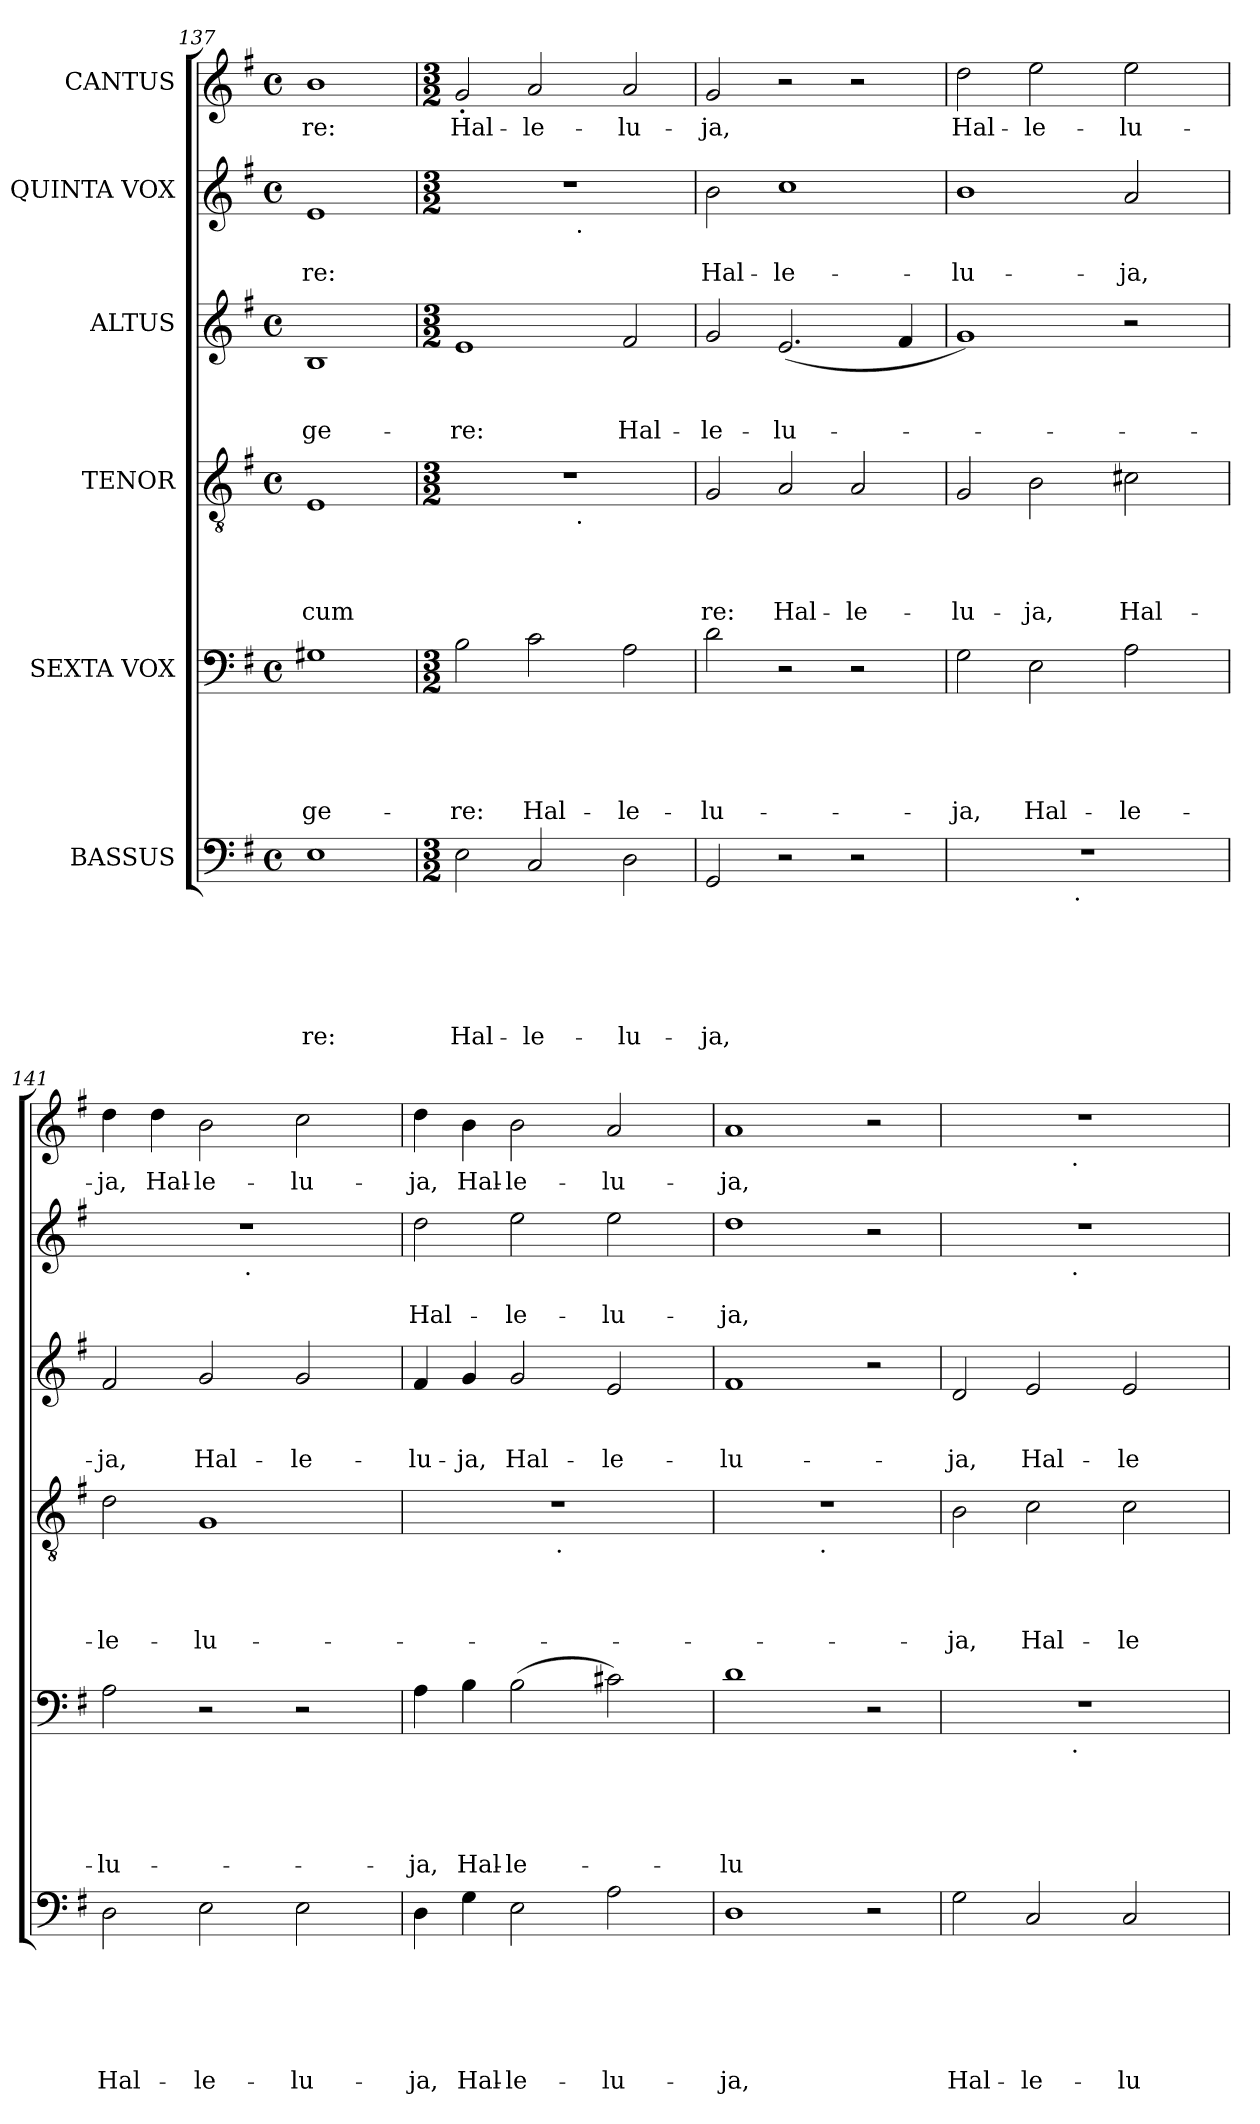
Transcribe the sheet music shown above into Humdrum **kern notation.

**kern	**text	**text	**text	**text	**text	**text	**kern	**text	**text	**text	**text	**text	**kern	**text	**text	**text	**text	**kern	**text	**text	**text	**kern	**text	**text	**kern	**text
*part6	*part6	*part6	*part6	*part6	*part6	*part6	*part5	*part5	*part5	*part5	*part5	*part5	*part4	*part4	*part4	*part4	*part4	*part3	*part3	*part3	*part3	*part2	*part2	*part2	*part1	*part1
*staff6	*staff6	*staff6	*staff6	*staff6	*staff6	*staff6	*staff5	*staff5	*staff5	*staff5	*staff5	*staff5	*staff4	*staff4	*staff4	*staff4	*staff4	*staff3	*staff3	*staff3	*staff3	*staff2	*staff2	*staff2	*staff1	*staff1
*I"BASSUS	*	*	*	*	*	*	*I"SEXTA VOX	*	*	*	*	*	*I"TENOR	*	*	*	*	*I"ALTUS	*	*	*	*I"QUINTA VOX	*	*	*I"CANTUS	*
*clefF4	*	*	*	*	*	*	*clefF4	*	*	*	*	*	*clefGv2	*	*	*	*	*clefG2	*	*	*	*clefG2	*	*	*clefG2	*
*k[f#]	*	*	*	*	*	*	*k[f#]	*	*	*	*	*	*k[f#]	*	*	*	*	*k[f#]	*	*	*	*k[f#]	*	*	*k[f#]	*
*G:	*	*	*	*	*	*	*G:	*	*	*	*	*	*G:	*	*	*	*	*G:	*	*	*	*G:	*	*	*G:	*
*M4/4	*	*	*	*	*	*	*M4/4	*	*	*	*	*	*M4/4	*	*	*	*	*M4/4	*	*	*	*M4/4	*	*	*M4/4	*
*met(c)	*	*	*	*	*	*	*met(c)	*	*	*	*	*	*met(c)	*	*	*	*	*met(c)	*	*	*	*met(c)	*	*	*met(c)	*
=137	=137	=137	=137	=137	=137	=137	=137	=137	=137	=137	=137	=137	=137	=137	=137	=137	=137	=137	=137	=137	=137	=137	=137	=137	=137	=137
!	!	!	!	!	!	!LO:LY:b	!	!	!	!	!	!LO:LY:b	!	!	!	!	!LO:LY:b	!	!	!	!LO:LY:b	!	!	!LO:LY:b:rj	!	!LO:LY:b
1E	.	.	.	.	.	-re:	1G#X	.	.	.	.	-ge-	1E	.	.	.	-cum	1B	.	.	-ge-	1e	.	-re:	1b	-re:
=138	=138	=138	=138	=138	=138	=138	=138	=138	=138	=138	=138	=138	=138	=138	=138	=138	=138	=138	=138	=138	=138	=138	=138	=138	=138	=138
*M3/2	*	*	*	*	*	*	*M3/2	*	*	*	*	*	*M3/2	*	*	*	*	*M3/2	*	*	*	*M3/2	*	*	*M3/2	*
!	!	!	!	!	!	!LO:LY:b	!	!	!	!	!	!LO:LY:b	!	!	!	!	!	!	!	!	!LO:LY:b	!	!	!	!	!LO:LY:b
*	*	*	*	*	*	*	*	*	*	*	*	*	*^	*	*	*	*	*	*	*	*	*^	*	*	*	*
2E\	.	.	.	.	.	Hal-	2B\	.	.	.	.	-re:	1.r	2.ryy	.	.	.	.	1e	.	.	-re:	1.r	2.ryy	.	.	2g'</	Hal-
!	!	!	!	!	!	!LO:LY:b	!	!	!	!	!	!LO:LY:b	!	!	!	!	!	!	!	!	!	!	!	!	!	!	!	!LO:LY:b
2C/	.	.	.	.	.	-le-	2c\	.	.	.	.	Hal-	.	.	.	.	.	.	.	.	.	.	.	.	.	.	2a/	-le-
!	!	!	!	!	!	!	!	!	!	!	!	!	!	!	!	!	!	!	!	!	!	!	!	!LO:TX:b:t=.	!	!	!	!
!	!	!	!	!	!	!	!	!	!	!	!	!	!	!LO:TX:b:t=.	!	!	!	!	!	!	!	!	!	!	!	!	!	!
.	.	.	.	.	.	.	.	.	.	.	.	.	.	2.ryy	.	.	.	.	.	.	.	.	.	2.ryy	.	.	.	.
!	!	!	!	!	!	!LO:LY:b	!	!	!	!	!	!LO:LY:b	!	!	!	!	!	!	!	!	!	!LO:LY:b	!	!	!	!	!	!LO:LY:b
2D\	.	.	.	.	.	-lu-	2A\	.	.	.	.	-le-	.	.	.	.	.	.	2f#/	.	.	Hal-	.	.	.	.	2a/	-lu-
=139	=139	=139	=139	=139	=139	=139	=139	=139	=139	=139	=139	=139	=139	=139	=139	=139	=139	=139	=139	=139	=139	=139	=139	=139	=139	=139	=139	=139
!	!	!	!	!	!	!LO:LY:b	!	!	!	!	!	!LO:LY:b	!	!	!	!	!	!LO:LY:b	!	!	!	!LO:LY:b	!	!	!	!LO:LY:b:rj	!	!LO:LY:b
*	*	*	*	*	*	*	*	*	*	*	*	*	*v	*v	*	*	*	*	*	*	*	*	*v	*v	*	*	*	*
2GG/	.	.	.	.	.	-ja,	2d\	.	.	.	.	-lu-	2G/	.	.	.	re:	2g/	.	.	-le-	2b\	.	Hal-	2g/	-ja,
!	!	!	!	!	!	!	!	!	!	!	!	!	!	!	!	!	!LO:LY:b	!	!	!	!LO:LY:b	!	!	!LO:LY:b:rj	!	!
2r	.	.	.	.	.	.	2r	.	.	.	.	.	2A/	.	.	.	Hal-	(<2.e/	.	.	-lu-	1cc	.	-le-	2r	.
!	!	!	!	!	!	!	!	!	!	!	!	!	!	!	!	!	!LO:LY:b	!	!	!	!	!	!	!	!	!
2r	.	.	.	.	.	.	2r	.	.	.	.	.	2A/	.	.	.	-le-	.	.	.	.	.	.	.	2r	.
.	.	.	.	.	.	.	.	.	.	.	.	.	.	.	.	.	.	4f#/	.	.	.	.	.	.	.	.
=140	=140	=140	=140	=140	=140	=140	=140	=140	=140	=140	=140	=140	=140	=140	=140	=140	=140	=140	=140	=140	=140	=140	=140	=140	=140	=140
!	!	!	!	!	!	!	!	!	!	!	!	!LO:LY:b	!	!	!	!	!LO:LY:b	!	!	!	!	!	!	!LO:LY:b:rj	!	!LO:LY:b
*^	*	*	*	*	*	*	*	*	*	*	*	*	*	*	*	*	*	*	*	*	*	*	*	*	*	*
1.r	2ryy	.	.	.	.	.	.	2G\	.	.	.	.	-ja,	2G/	.	.	.	-lu-	1g)	.	.	.	1b	.	-lu-	2dd\	Hal-
!	!	!	!	!	!	!	!	!	!	!	!	!	!LO:LY:b	!	!	!	!	!LO:LY:b	!	!	!	!	!	!	!	!	!LO:LY:b
.	8..ryy	.	.	.	.	.	.	2E\	.	.	.	.	Hal-	2B\	.	.	.	-ja,	.	.	.	.	.	.	.	2ee\	-le-
!	!LO:TX:b:t=.	!	!	!	!	!	!	!	!	!	!	!	!	!	!	!	!	!	!	!	!	!	!	!	!	!	!
.	2ryy	.	.	.	.	.	.	.	.	.	.	.	.	.	.	.	.	.	.	.	.	.	.	.	.	.	.
!	!	!	!	!	!	!	!	!	!	!	!	!	!LO:LY:b	!	!	!	!	!LO:LY:b	!	!	!	!	!	!	!LO:LY:b:rj	!	!LO:LY:b
.	.	.	.	.	.	.	.	2A\	.	.	.	.	-le-	2c#X\	.	.	.	Hal-	2r	.	.	.	2a/	.	-ja,	2ee\	-lu-
.	4ryy	.	.	.	.	.	.	.	.	.	.	.	.	.	.	.	.	.	.	.	.	.	.	.	.	.	.
.	32ryy	.	.	.	.	.	.	.	.	.	.	.	.	.	.	.	.	.	.	.	.	.	.	.	.	.	.
=141	=141	=141	=141	=141	=141	=141	=141	=141	=141	=141	=141	=141	=141	=141	=141	=141	=141	=141	=141	=141	=141	=141	=141	=141	=141	=141	=141
!	!	!	!	!	!	!	!LO:LY:b	!	!	!	!	!	!LO:LY:b	!	!	!	!	!LO:LY:b	!	!	!	!LO:LY:b	!	!	!	!	!LO:LY:b
*v	*v	*	*	*	*	*	*	*	*	*	*	*	*	*	*	*	*	*	*	*	*	*	*^	*	*	*	*
2D\	.	.	.	.	.	Hal-	2A\	.	.	.	.	-lu-	2d\	.	.	.	-le-	2f#/	.	.	-ja,	1.r	2ryy	.	.	4dd\	-ja,
!	!	!	!	!	!	!	!	!	!	!	!	!	!	!	!	!	!	!	!	!	!	!	!	!	!	!	!LO:LY:b
.	.	.	.	.	.	.	.	.	.	.	.	.	.	.	.	.	.	.	.	.	.	.	.	.	.	4dd\	Hal-
!	!	!	!	!	!	!LO:LY:b	!	!	!	!	!	!	!	!	!	!	!LO:LY:b	!	!	!	!LO:LY:b	!	!	!	!	!	!LO:LY:b
2E\	.	.	.	.	.	-le-	2r	.	.	.	.	.	1G	.	.	.	-lu-	2g/	.	.	Hal-	.	8..ryy	.	.	2b\	-le-
!	!	!	!	!	!	!	!	!	!	!	!	!	!	!	!	!	!	!	!	!	!	!	!LO:TX:b:t=.	!	!	!	!
.	.	.	.	.	.	.	.	.	.	.	.	.	.	.	.	.	.	.	.	.	.	.	2ryy	.	.	.	.
!	!	!	!	!	!	!LO:LY:b	!	!	!	!	!	!	!	!	!	!	!	!	!	!	!LO:LY:b	!	!	!	!	!	!LO:LY:b
2E\	.	.	.	.	.	-lu-	2r	.	.	.	.	.	.	.	.	.	.	2g/	.	.	-le-	.	.	.	.	2cc\	-lu-
.	.	.	.	.	.	.	.	.	.	.	.	.	.	.	.	.	.	.	.	.	.	.	4ryy	.	.	.	.
.	.	.	.	.	.	.	.	.	.	.	.	.	.	.	.	.	.	.	.	.	.	.	32ryy	.	.	.	.
=142	=142	=142	=142	=142	=142	=142	=142	=142	=142	=142	=142	=142	=142	=142	=142	=142	=142	=142	=142	=142	=142	=142	=142	=142	=142	=142	=142
!	!	!	!	!	!	!LO:LY:b	!	!	!	!	!	!LO:LY:b	!	!	!	!	!	!	!	!	!LO:LY:b	!	!	!	!LO:LY:b:rj	!	!LO:LY:b
*	*	*	*	*	*	*	*	*	*	*	*	*	*^	*	*	*	*	*	*	*	*	*v	*v	*	*	*	*
4D\	.	.	.	.	.	-ja,	4A\	.	.	.	.	-ja,	1.r	2ryy	.	.	.	.	4f#/	.	.	-lu-	2dd\	.	Hal-	4dd\	-ja,
!	!	!	!	!	!	!LO:LY:b	!	!	!	!	!	!LO:LY:b	!	!	!	!	!	!	!	!	!	!LO:LY:b	!	!	!	!	!LO:LY:b
4G\	.	.	.	.	.	Hal-	4B\	.	.	.	.	Hal-	.	.	.	.	.	.	4g/	.	.	-ja,	.	.	.	4b\	Hal-
!	!	!	!	!	!	!LO:LY:b	!	!	!	!	!	!LO:LY:b	!	!	!	!	!	!	!	!	!	!LO:LY:b	!	!	!LO:LY:b:rj	!	!LO:LY:b
2E\	.	.	.	.	.	-le-	(>2B\	.	.	.	.	-le-	.	8..ryy	.	.	.	.	2g/	.	.	Hal-	2ee\	.	-le-	2b\	-le-
!	!	!	!	!	!	!	!	!	!	!	!	!	!	!LO:TX:b:t=.	!	!	!	!	!	!	!	!	!	!	!	!	!
.	.	.	.	.	.	.	.	.	.	.	.	.	.	2ryy	.	.	.	.	.	.	.	.	.	.	.	.	.
!	!	!	!	!	!	!LO:LY:b	!	!	!	!	!	!	!	!	!	!	!	!	!	!	!	!LO:LY:b	!	!	!LO:LY:b:rj	!	!LO:LY:b
2A\	.	.	.	.	.	-lu-	2c#X\)	.	.	.	.	.	.	.	.	.	.	.	2e/	.	.	-le-	2ee\	.	-lu-	2a/	-lu-
.	.	.	.	.	.	.	.	.	.	.	.	.	.	4ryy	.	.	.	.	.	.	.	.	.	.	.	.	.
.	.	.	.	.	.	.	.	.	.	.	.	.	.	32ryy	.	.	.	.	.	.	.	.	.	.	.	.	.
!!LO:PB:g=z
=143	=143	=143	=143	=143	=143	=143	=143	=143	=143	=143	=143	=143	=143	=143	=143	=143	=143	=143	=143	=143	=143	=143	=143	=143	=143	=143	=143
!	!	!	!	!	!	!LO:LY:b	!	!	!	!	!	!LO:LY:b	!	!	!	!	!	!	!	!	!	!LO:LY:b	!	!	!LO:LY:b:rj	!	!LO:LY:b
1D	.	.	.	.	.	-ja,	1d	.	.	.	.	-lu-	1.r	2.ryy	.	.	.	.	1f#	.	.	-lu-	1dd	.	-ja,	1a	-ja,
!	!	!	!	!	!	!	!	!	!	!	!	!	!	!LO:TX:b:t=.	!	!	!	!	!	!	!	!	!	!	!	!	!
.	.	.	.	.	.	.	.	.	.	.	.	.	.	2.ryy	.	.	.	.	.	.	.	.	.	.	.	.	.
2r	.	.	.	.	.	.	2r	.	.	.	.	.	.	.	.	.	.	.	2r	.	.	.	2r	.	.	2r	.
=144	=144	=144	=144	=144	=144	=144	=144	=144	=144	=144	=144	=144	=144	=144	=144	=144	=144	=144	=144	=144	=144	=144	=144	=144	=144	=144	=144
!	!	!	!	!	!	!LO:LY:b	!	!	!	!	!	!	!	!	!	!	!	!LO:LY:b	!	!	!	!LO:LY:b	!	!	!	!	!
*	*	*	*	*	*	*	*^	*	*	*	*	*	*v	*v	*	*	*	*	*	*	*	*	*^	*	*	*^	*
2G\	.	.	.	.	.	Hal-	1.r	2ryy	.	.	.	.	.	2B\	.	.	.	-ja,	2d/	.	.	-ja,	1.r	2ryy	.	.	1.r	2ryy	.
!	!	!	!	!	!	!LO:LY:b	!	!	!	!	!	!	!	!	!	!	!	!LO:LY:b	!	!	!	!LO:LY:b	!	!	!	!	!	!	!
2C/	.	.	.	.	.	-le-	.	8..ryy	.	.	.	.	.	2c\	.	.	.	Hal-	2e/	.	.	Hal-	.	8..ryy	.	.	.	8..ryy	.
!	!	!	!	!	!	!	!	!	!	!	!	!	!	!	!	!	!	!	!	!	!	!	!	!	!	!	!	!LO:TX:b:t=.	!
!	!	!	!	!	!	!	!	!	!	!	!	!	!	!	!	!	!	!	!	!	!	!	!	!LO:TX:b:t=.	!	!	!	!	!
!	!	!	!	!	!	!	!	!LO:TX:b:t=.	!	!	!	!	!	!	!	!	!	!	!	!	!	!	!	!	!	!	!	!	!
.	.	.	.	.	.	.	.	2ryy	.	.	.	.	.	.	.	.	.	.	.	.	.	.	.	2ryy	.	.	.	2ryy	.
!	!	!	!	!	!	!LO:LY:b	!	!	!	!	!	!	!	!	!	!	!	!LO:LY:b	!	!	!	!LO:LY:b	!	!	!	!	!	!	!
2C/	.	.	.	.	.	-lu-	.	.	.	.	.	.	.	2c\	.	.	.	-le-	2e/	.	.	-le-	.	.	.	.	.	.	.
.	.	.	.	.	.	.	.	4ryy	.	.	.	.	.	.	.	.	.	.	.	.	.	.	.	4ryy	.	.	.	4ryy	.
.	.	.	.	.	.	.	.	32ryy	.	.	.	.	.	.	.	.	.	.	.	.	.	.	.	32ryy	.	.	.	32ryy	.
*	*	*	*	*	*	*	*	*	*	*	*	*	*	*	*	*	*	*	*	*	*	*	*v	*v	*	*	*	*	*
*	*	*	*	*	*	*	*v	*v	*	*	*	*	*	*	*	*	*	*	*	*	*	*	*	*	*	*v	*v	*
=	=	=	=	=	=	=	=	=	=	=	=	=	=	=	=	=	=	=	=	=	=	=	=	=	=	=
*-	*-	*-	*-	*-	*-	*-	*-	*-	*-	*-	*-	*-	*-	*-	*-	*-	*-	*-	*-	*-	*-	*-	*-	*-	*-	*-
